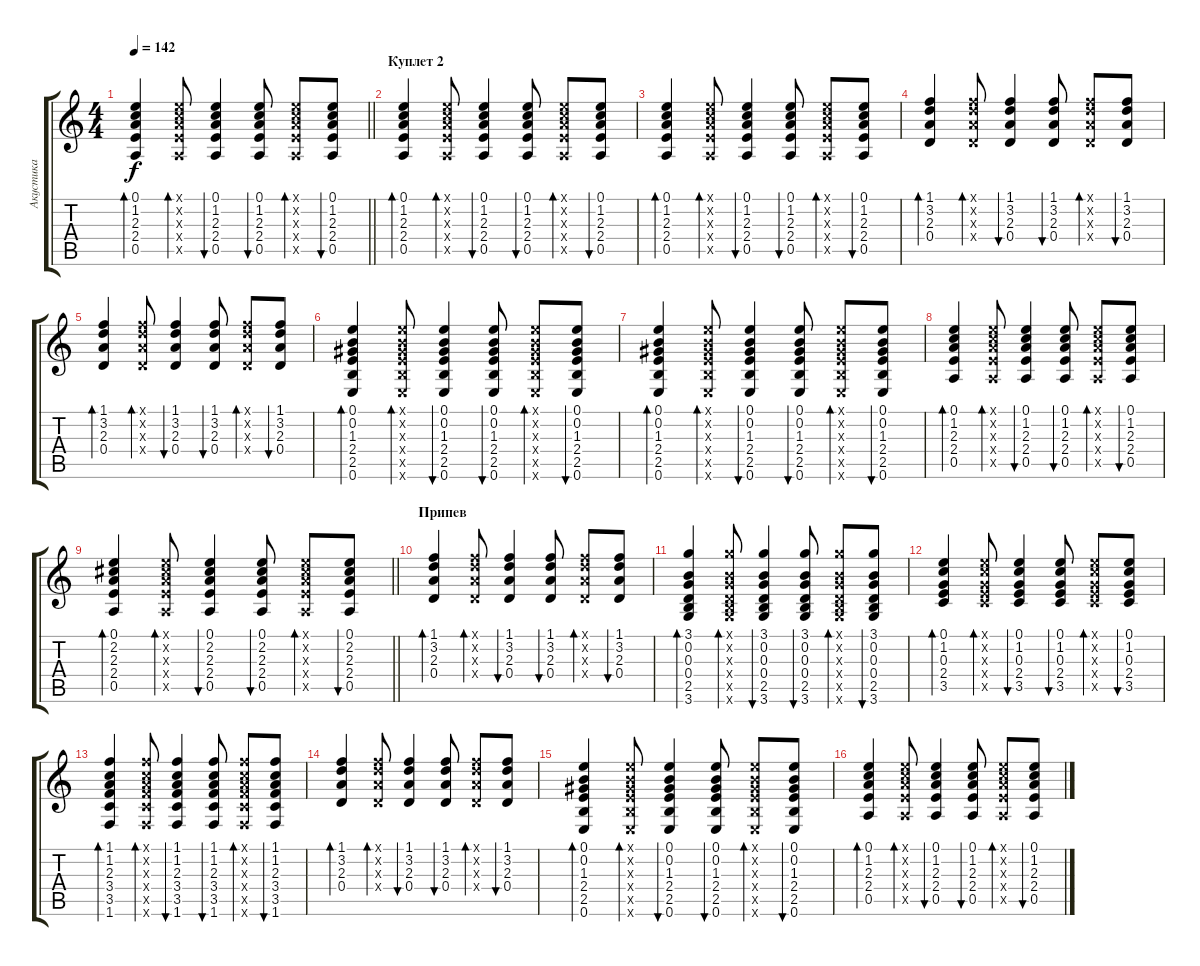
\track ("Акустика" "Акустика") {instrument acousticguitarsteel}
\staff {score tabs}
\tuning (E4 B3 G3 D3 A2 E2) {hide}
\ts (4 4)
\tempo 142
\clef g2
\barLineRight lightlight
\ks c
(0.1 1.2 2.3 2.4 0.5).4{bd 30 dy f} (0.1{x} 1.2{x} 2.3{x} 2.4{x} 0.5{x}).8{bd 30} (0.1 1.2 2.3 2.4 0.5).4{bu 30} (0.1 1.2 2.3 2.4 0.5).8{bu 30} (0.1{x} 1.2{x} 2.3{x} 2.4{x} 0.5{x}).8{bd 30} (0.1 1.2 2.3 2.4 0.5).8{bu 30} |
\section ("" "Куплет 2")
(0.1 1.2 2.3 2.4 0.5).4{bd 30} (0.1{x} 1.2{x} 2.3{x} 2.4{x} 0.5{x}).8{bd 30} (0.1 1.2 2.3 2.4 0.5).4{bu 30} (0.1 1.2 2.3 2.4 0.5).8{bu 30} (0.1{x} 1.2{x} 2.3{x} 2.4{x} 0.5{x}).8{bd 30} (0.1 1.2 2.3 2.4 0.5).8{bu 30} |
(0.1 1.2 2.3 2.4 0.5).4{bd 30} (0.1{x} 1.2{x} 2.3{x} 2.4{x} 0.5{x}).8{bd 30} (0.1 1.2 2.3 2.4 0.5).4{bu 30} (0.1 1.2 2.3 2.4 0.5).8{bu 30} (0.1{x} 1.2{x} 2.3{x} 2.4{x} 0.5{x}).8{bd 30} (0.1 1.2 2.3 2.4 0.5).8{bu 30} |
(1.1 3.2 2.3 0.4).4{bd 30} (1.1{x} 3.2{x} 2.3{x} 0.4{x}).8{bd 30} (1.1 3.2 2.3 0.4).4{bu 30} (1.1 3.2 2.3 0.4).8{bu 30} (1.1{x} 3.2{x} 2.3{x} 0.4{x}).8{bd 30} (1.1 3.2 2.3 0.4).8{bu 30} |
(1.1 3.2 2.3 0.4).4{bd 30} (1.1{x} 3.2{x} 2.3{x} 0.4{x}).8{bd 30} (1.1 3.2 2.3 0.4).4{bu 30} (1.1 3.2 2.3 0.4).8{bu 30} (1.1{x} 3.2{x} 2.3{x} 0.4{x}).8{bd 30} (1.1 3.2 2.3 0.4).8{bu 30} |
(0.1 0.2 1.3 2.4 2.5 0.6).4{bd 30} (0.1{x} 0.2{x} 1.3{x} 2.4{x} 2.5{x} 0.6{x}).8{bd 30} (0.1 0.2 1.3 2.4 2.5 0.6).4{bu 30} (0.1 0.2 1.3 2.4 2.5 0.6).8{bu 30} (0.1{x} 0.2{x} 1.3{x} 2.4{x} 2.5{x} 0.6{x}).8{bd 30} (0.1 0.2 1.3 2.4 2.5 0.6).8{bu 30} |
(0.1 0.2 1.3 2.4 2.5 0.6).4{bd 30} (0.1{x} 0.2{x} 1.3{x} 2.4{x} 2.5{x} 0.6{x}).8{bd 30} (0.1 0.2 1.3 2.4 2.5 0.6).4{bu 30} (0.1 0.2 1.3 2.4 2.5 0.6).8{bu 30} (0.1{x} 0.2{x} 1.3{x} 2.4{x} 2.5{x} 0.6{x}).8{bd 30} (0.1 0.2 1.3 2.4 2.5 0.6).8{bu 30} |
(0.1 1.2 2.3 2.4 0.5).4{bd 30} (0.1{x} 1.2{x} 2.3{x} 2.4{x} 0.5{x}).8{bd 30} (0.1 1.2 2.3 2.4 0.5).4{bu 30} (0.1 1.2 2.3 2.4 0.5).8{bu 30} (0.1{x} 1.2{x} 2.3{x} 2.4{x} 0.5{x}).8{bd 30} (0.1 1.2 2.3 2.4 0.5).8{bu 30} |
\barLineRight lightlight
(0.1 2.2 2.3 2.4 0.5).4{bd 30} (0.1{x} 2.2{x} 2.3{x} 2.4{x} 0.5{x}).8{bd 30} (0.1 2.2 2.3 2.4 0.5).4{bu 30} (0.1 2.2 2.3 2.4 0.5).8{bu 30} (0.1{x} 2.2{x} 2.3{x} 2.4{x} 0.5{x}).8{bd 30} (0.1 2.2 2.3 2.4 0.5).8{bu 30} |
\section ("" "Припев")
(1.1 3.2 2.3 0.4).4{bd 30} (1.1{x} 3.2{x} 2.3{x} 0.4{x}).8{bd 30} (1.1 3.2 2.3 0.4).4{bu 30} (1.1 3.2 2.3 0.4).8{bu 30} (1.1{x} 3.2{x} 2.3{x} 0.4{x}).8{bd 30} (1.1 3.2 2.3 0.4).8{bu 30} |
(3.1 0.2 0.3 0.4 2.5 3.6).4{bd 30} (3.1{x} 0.2{x} 0.3{x} 0.4{x} 2.5{x} 3.6{x}).8{bd 30} (3.1 0.2 0.3 0.4 2.5 3.6).4{bu 30} (3.1 0.2 0.3 0.4 2.5 3.6).8{bu 30} (3.1{x} 0.2{x} 0.3{x} 0.4{x} 2.5{x} 3.6{x}).8{bd 30} (3.1 0.2 0.3 0.4 2.5 3.6).8{bu 30} |
(0.1 1.2 0.3 2.4 3.5).4{bd 30} (0.1{x} 1.2{x} 0.3{x} 2.4{x} 3.5{x}).8{bd 30} (0.1 1.2 0.3 2.4 3.5).4{bu 30} (0.1 1.2 0.3 2.4 3.5).8{bu 30} (0.1{x} 1.2{x} 0.3{x} 2.4{x} 3.5{x}).8{bd 30} (0.1 1.2 0.3 2.4 3.5).8{bu 30} |
(1.1 1.2 2.3 3.4 3.5 1.6).4{bd 30} (1.1{x} 1.2{x} 2.3{x} 3.4{x} 3.5{x} 1.6{x}).8{bd 30} (1.1 1.2 2.3 3.4 3.5 1.6).4{bu 30} (1.1 1.2 2.3 3.4 3.5 1.6).8{bu 30} (1.1{x} 1.2{x} 2.3{x} 3.4{x} 3.5{x} 1.6{x}).8{bd 30} (1.1 1.2 2.3 3.4 3.5 1.6).8{bu 30} |
(1.1 3.2 2.3 0.4).4{bd 30} (1.1{x} 3.2{x} 2.3{x} 0.4{x}).8{bd 30} (1.1 3.2 2.3 0.4).4{bu 30} (1.1 3.2 2.3 0.4).8{bu 30} (1.1{x} 3.2{x} 2.3{x} 0.4{x}).8{bd 30} (1.1 3.2 2.3 0.4).8{bu 30} |
(0.1 0.2 1.3 2.4 2.5 0.6).4{bd 30} (0.1{x} 0.2{x} 1.3{x} 2.4{x} 2.5{x} 0.6{x}).8{bd 30} (0.1 0.2 1.3 2.4 2.5 0.6).4{bu 30} (0.1 0.2 1.3 2.4 2.5 0.6).8{bu 30} (0.1{x} 0.2{x} 1.3{x} 2.4{x} 2.5{x} 0.6{x}).8{bd 30} (0.1 0.2 1.3 2.4 2.5 0.6).8{bu 30} |
(0.1 1.2 2.3 2.4 0.5).4{bd 30} (0.1{x} 1.2{x} 2.3{x} 2.4{x} 0.5{x}).8{bd 30} (0.1 1.2 2.3 2.4 0.5).4{bu 30} (0.1 1.2 2.3 2.4 0.5).8{bu 30} (0.1{x} 1.2{x} 2.3{x} 2.4{x} 0.5{x}).8{bd 30} (0.1 1.2 2.3 2.4 0.5).8{bu 30}
